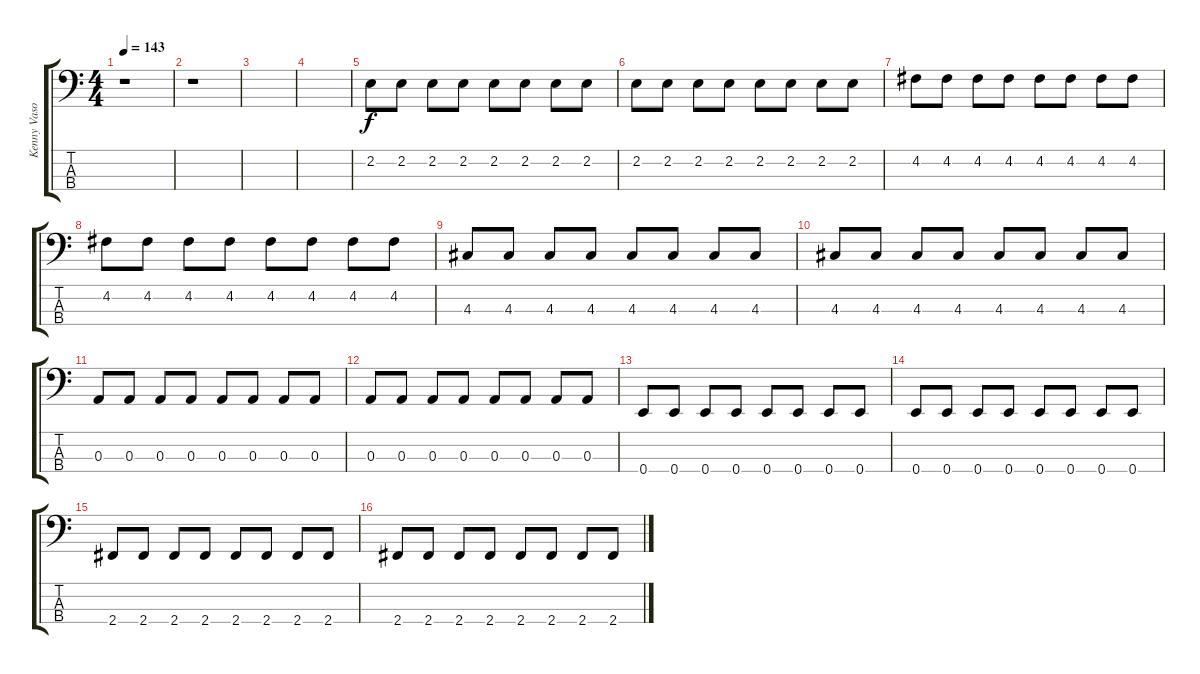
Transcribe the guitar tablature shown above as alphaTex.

\track ("Kenny Vasoli - Bass" "Kenny Vaso") {instrument electricbasspick}
\staff {score tabs}
\tuning (G2 D2 A1 E1) {hide}
\ts (4 4)
\tempo 143
\clef f4
\ks c
r.1{dy f instrument electricbasspick} |
r.1 |
|
|
2.2.8 2.2.8 2.2.8 2.2.8 2.2.8 2.2.8 2.2.8 2.2.8 |
2.2.8 2.2.8 2.2.8 2.2.8 2.2.8 2.2.8 2.2.8 2.2.8 |
4.2.8 4.2.8 4.2.8 4.2.8 4.2.8 4.2.8 4.2.8 4.2.8 |
4.2.8 4.2.8 4.2.8 4.2.8 4.2.8 4.2.8 4.2.8 4.2.8 |
4.3.8 4.3.8 4.3.8 4.3.8 4.3.8 4.3.8 4.3.8 4.3.8 |
4.3.8 4.3.8 4.3.8 4.3.8 4.3.8 4.3.8 4.3.8 4.3.8 |
0.3.8 0.3.8 0.3.8 0.3.8 0.3.8 0.3.8 0.3.8 0.3.8 |
0.3.8 0.3.8 0.3.8 0.3.8 0.3.8 0.3.8 0.3.8 0.3.8 |
0.4.8 0.4.8 0.4.8 0.4.8 0.4.8 0.4.8 0.4.8 0.4.8 |
0.4.8 0.4.8 0.4.8 0.4.8 0.4.8 0.4.8 0.4.8 0.4.8 |
2.4.8 2.4.8 2.4.8 2.4.8 2.4.8 2.4.8 2.4.8 2.4.8 |
2.4.8 2.4.8 2.4.8 2.4.8 2.4.8 2.4.8 2.4.8 2.4.8
